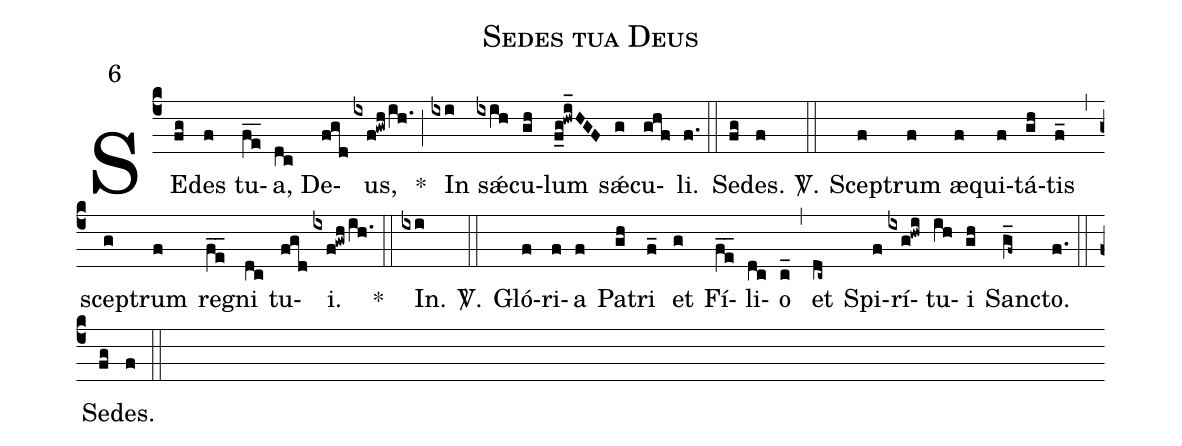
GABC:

name: Sedes tua Deus;
mode: 6;
%%
(c4)
SE(fg)des(f) tu(fe__)a,(dc) De(fgd)us,(ixf!gwhih.) *(;)
In(ixi) sǽ(ixih)cu(gh)lum(f_g!hwi_HGF) sǽ(g)cu(ghf)li.(f.) (::)
Se(fg)des.(f) <sp>V/</sp>.(::)
Scep(f)trum(f) æ(f)qui(f)tá(gh)tis(f_) (,)
scep(g)trum(f) re(fe__)gni(dc) tu(fgd)i.(ixf!gwhih.) *(::)
In.(ixi) <sp>V/</sp>.(::)
Gló(f)ri(f)a(f) Pa(gh)tri(f_) et(g) Fí(fe__)li(dc)o(c_) (,)
et(dc~) Spi(f)rí(ixg!hwi)tu(ih)i(gh) Sanc(g_f~)to.(f.) (::)
Se(fg)des.(f) (::)
